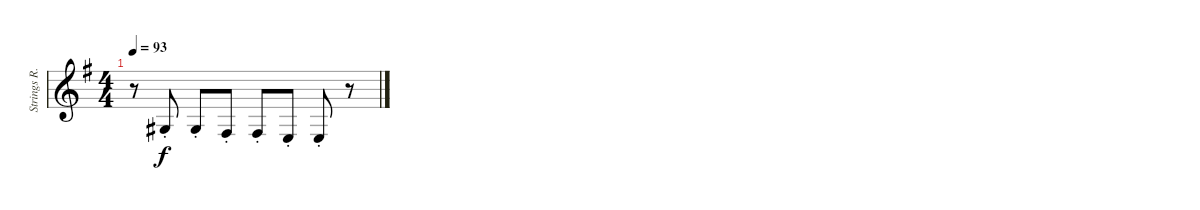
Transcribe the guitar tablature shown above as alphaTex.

\track ("Strings R.H. - Arjen Lucassen" "Strings R.") {instrument stringensemble1}
\staff {score}
\tuning (E5 B4 G4 D4 A3 E3) {hide}
\ts (4 4)
\tempo 93
\clef g2
\ks eminor
r.8{dy f} 4.6{st}.8 4.6{st}.8 2.6{st}.8 2.6{st}.8 0.6{st}.8 0.6{st}.8 r.8
